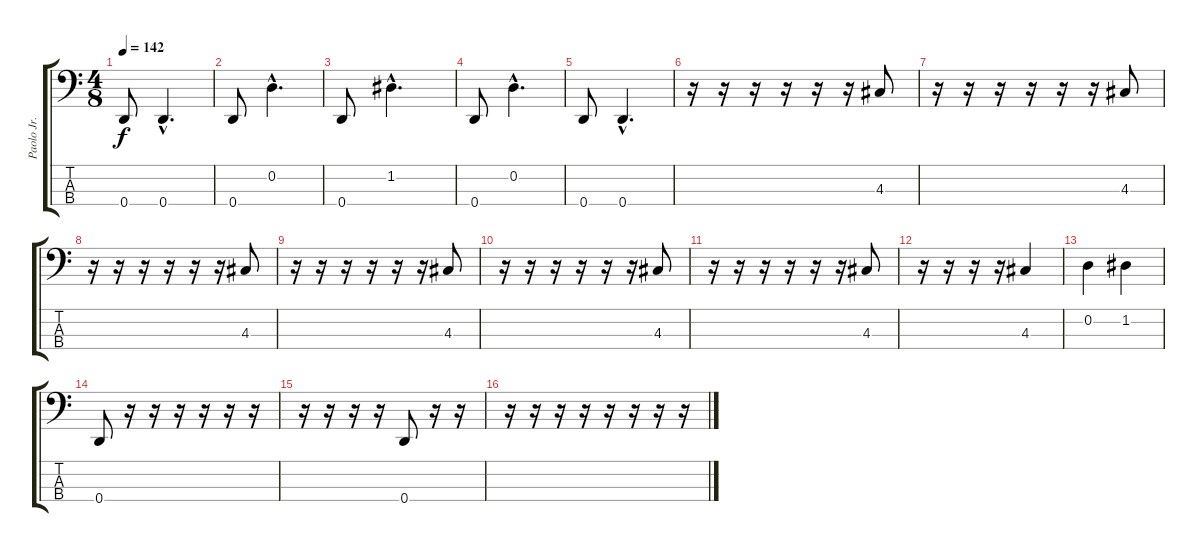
\track ("Paolo Jr." "Paolo Jr.") {instrument electricbasspick}
\staff {score tabs}
\tuning (G2 D2 A1 D1) {hide}
\ts (4 8)
\tempo 142
\clef f4
\ks c
0.4.8{dy f} 0.4{hac}.4{d} |
0.4.8 0.2{hac}.4{d} |
0.4.8 1.2{hac}.4{d} |
0.4.8 0.2{hac}.4{d} |
0.4.8 0.4{hac}.4{d} |
r.16 r.16 r.16 r.16 r.16 r.16 4.3.8 |
r.16 r.16 r.16 r.16 r.16 r.16 4.3.8 |
r.16 r.16 r.16 r.16 r.16 r.16 4.3.8 |
r.16 r.16 r.16 r.16 r.16 r.16 4.3.8 |
r.16 r.16 r.16 r.16 r.16 r.16 4.3.8 |
r.16 r.16 r.16 r.16 r.16 r.16 4.3.8 |
r.16 r.16 r.16 r.16 4.3.4 |
0.2.4 1.2.4 |
0.4.8 r.16 r.16 r.16 r.16 r.16 r.16 |
r.16 r.16 r.16 r.16 0.4.8 r.16 r.16 |
r.16 r.16 r.16 r.16 r.16 r.16 r.16 r.16
